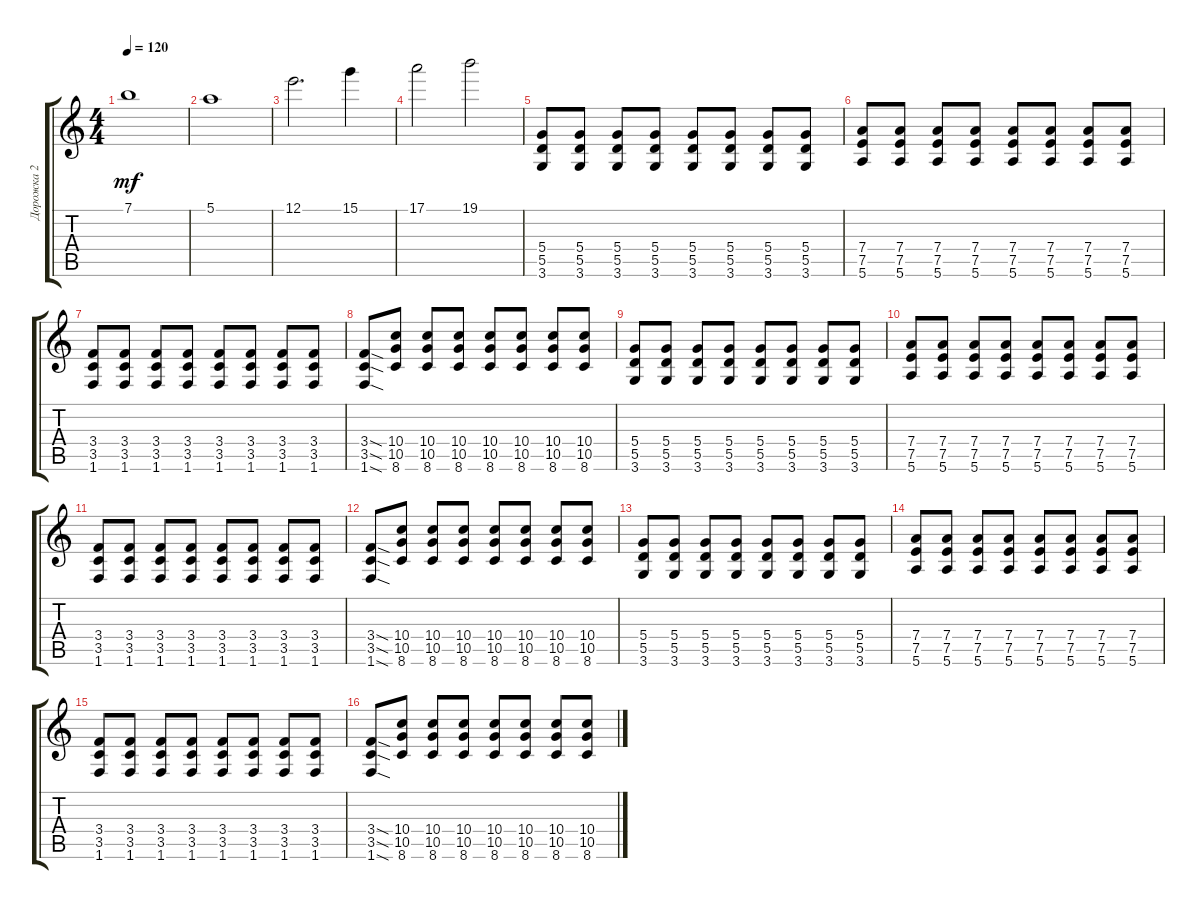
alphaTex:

\track ("Дорожка 2" "Дорожка 2") {instrument overdrivenguitar}
\staff {score tabs}
\tuning (E4 B3 G3 D3 A2 E2) {hide}
\ts (4 4)
\tempo 120
\clef g2
\ks c
7.1.1{dy mf} |
5.1.1 |
12.1.2{d} 15.1.4 |
17.1.2 19.1.2 |
(5.4 5.5 3.6).8 (5.4 5.5 3.6).8 (5.4 5.5 3.6).8 (5.4 5.5 3.6).8 (5.4 5.5 3.6).8 (5.4 5.5 3.6).8 (5.4 5.5 3.6).8 (5.4 5.5 3.6).8 |
(7.4 7.5 5.6).8 (7.4 7.5 5.6).8 (7.4 7.5 5.6).8 (7.4 7.5 5.6).8 (7.4 7.5 5.6).8 (7.4 7.5 5.6).8 (7.4 7.5 5.6).8 (7.4 7.5 5.6).8 |
(3.4 3.5 1.6).8 (3.4 3.5 1.6).8 (3.4 3.5 1.6).8 (3.4 3.5 1.6).8 (3.4 3.5 1.6).8 (3.4 3.5 1.6).8 (3.4 3.5 1.6).8 (3.4 3.5 1.6).8 |
(3.4{sod} 3.5{sod} 1.6{sod}).8 (10.4 10.5 8.6).8 (10.4 10.5 8.6).8 (10.4 10.5 8.6).8 (10.4 10.5 8.6).8 (10.4 10.5 8.6).8 (10.4 10.5 8.6).8 (10.4 10.5 8.6).8 |
(5.4 5.5 3.6).8 (5.4 5.5 3.6).8 (5.4 5.5 3.6).8 (5.4 5.5 3.6).8 (5.4 5.5 3.6).8 (5.4 5.5 3.6).8 (5.4 5.5 3.6).8 (5.4 5.5 3.6).8 |
(7.4 7.5 5.6).8 (7.4 7.5 5.6).8 (7.4 7.5 5.6).8 (7.4 7.5 5.6).8 (7.4 7.5 5.6).8 (7.4 7.5 5.6).8 (7.4 7.5 5.6).8 (7.4 7.5 5.6).8 |
(3.4 3.5 1.6).8 (3.4 3.5 1.6).8 (3.4 3.5 1.6).8 (3.4 3.5 1.6).8 (3.4 3.5 1.6).8 (3.4 3.5 1.6).8 (3.4 3.5 1.6).8 (3.4 3.5 1.6).8 |
(3.4{sod} 3.5{sod} 1.6{sod}).8 (10.4 10.5 8.6).8 (10.4 10.5 8.6).8 (10.4 10.5 8.6).8 (10.4 10.5 8.6).8 (10.4 10.5 8.6).8 (10.4 10.5 8.6).8 (10.4 10.5 8.6).8 |
(5.4 5.5 3.6).8 (5.4 5.5 3.6).8 (5.4 5.5 3.6).8 (5.4 5.5 3.6).8 (5.4 5.5 3.6).8 (5.4 5.5 3.6).8 (5.4 5.5 3.6).8 (5.4 5.5 3.6).8 |
(7.4 7.5 5.6).8 (7.4 7.5 5.6).8 (7.4 7.5 5.6).8 (7.4 7.5 5.6).8 (7.4 7.5 5.6).8 (7.4 7.5 5.6).8 (7.4 7.5 5.6).8 (7.4 7.5 5.6).8 |
(3.4 3.5 1.6).8 (3.4 3.5 1.6).8 (3.4 3.5 1.6).8 (3.4 3.5 1.6).8 (3.4 3.5 1.6).8 (3.4 3.5 1.6).8 (3.4 3.5 1.6).8 (3.4 3.5 1.6).8 |
(3.4{sod} 3.5{sod} 1.6{sod}).8 (10.4 10.5 8.6).8 (10.4 10.5 8.6).8 (10.4 10.5 8.6).8 (10.4 10.5 8.6).8 (10.4 10.5 8.6).8 (10.4 10.5 8.6).8 (10.4 10.5 8.6).8
